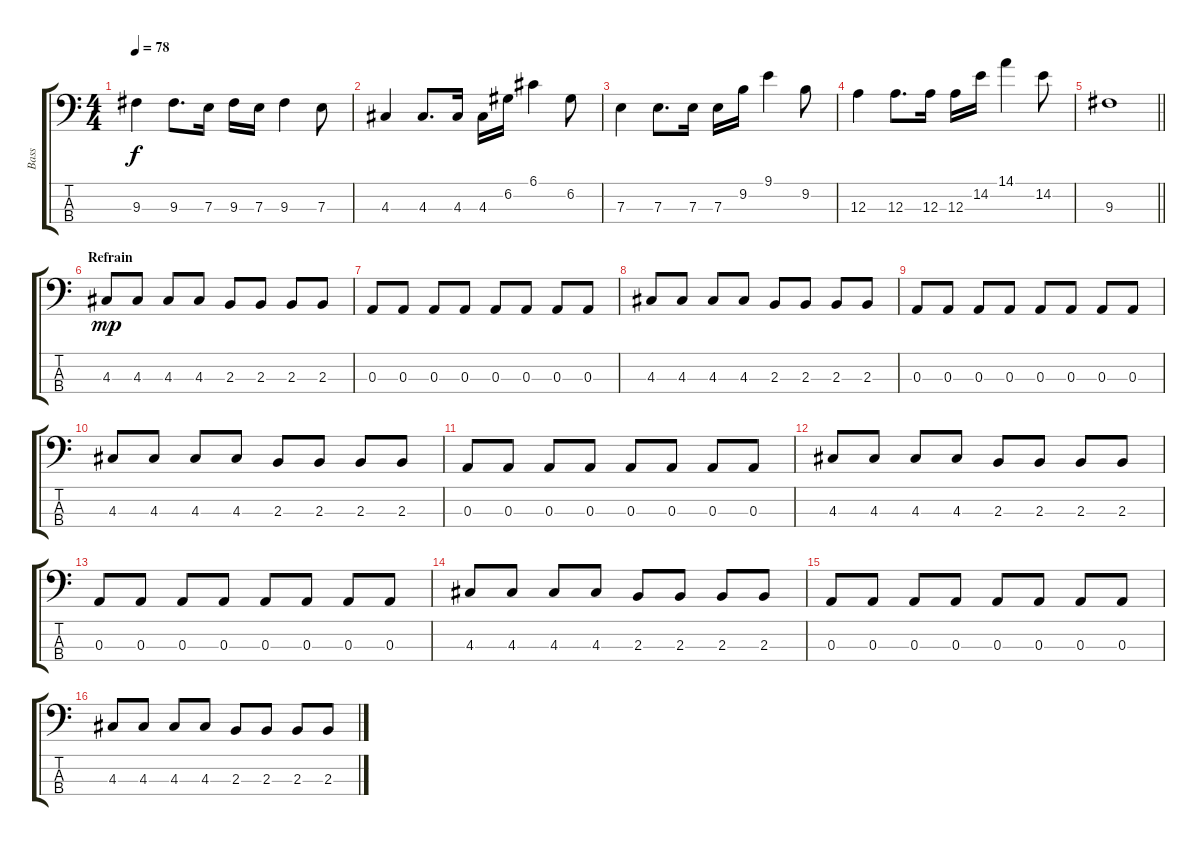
\track ("Bass" "Bass") {instrument electricbassfinger}
\staff {score tabs}
\tuning (G2 D2 A1 E1) {hide}
\ts (4 4)
\tempo 78
\clef f4
\ks c
9.3.4{dy f} 9.3.8{d} 7.3.16 9.3.16 7.3.16 9.3.4 7.3.8 |
4.3.4 4.3.8{d} 4.3.16 4.3.16 6.2.16 6.1.4 6.2.8 |
7.3.4 7.3.8{d} 7.3.16 7.3.16 9.2.16 9.1.4 9.2.8 |
12.3.4 12.3.8{d} 12.3.16 12.3.16 14.2.16 14.1.4 14.2.8 |
\barLineRight lightlight
9.3.1 |
\section ("" "Refrain")
4.3.8{dy mp} 4.3.8 4.3.8 4.3.8 2.3.8 2.3.8 2.3.8 2.3.8 |
0.3.8 0.3.8 0.3.8 0.3.8 0.3.8 0.3.8 0.3.8 0.3.8 |
4.3.8 4.3.8 4.3.8 4.3.8 2.3.8 2.3.8 2.3.8 2.3.8 |
0.3.8 0.3.8 0.3.8 0.3.8 0.3.8 0.3.8 0.3.8 0.3.8 |
4.3.8 4.3.8 4.3.8 4.3.8 2.3.8 2.3.8 2.3.8 2.3.8 |
0.3.8 0.3.8 0.3.8 0.3.8 0.3.8 0.3.8 0.3.8 0.3.8 |
4.3.8 4.3.8 4.3.8 4.3.8 2.3.8 2.3.8 2.3.8 2.3.8 |
0.3.8 0.3.8 0.3.8 0.3.8 0.3.8 0.3.8 0.3.8 0.3.8 |
4.3.8 4.3.8 4.3.8 4.3.8 2.3.8 2.3.8 2.3.8 2.3.8 |
0.3.8 0.3.8 0.3.8 0.3.8 0.3.8 0.3.8 0.3.8 0.3.8 |
4.3.8 4.3.8 4.3.8 4.3.8 2.3.8 2.3.8 2.3.8 2.3.8
